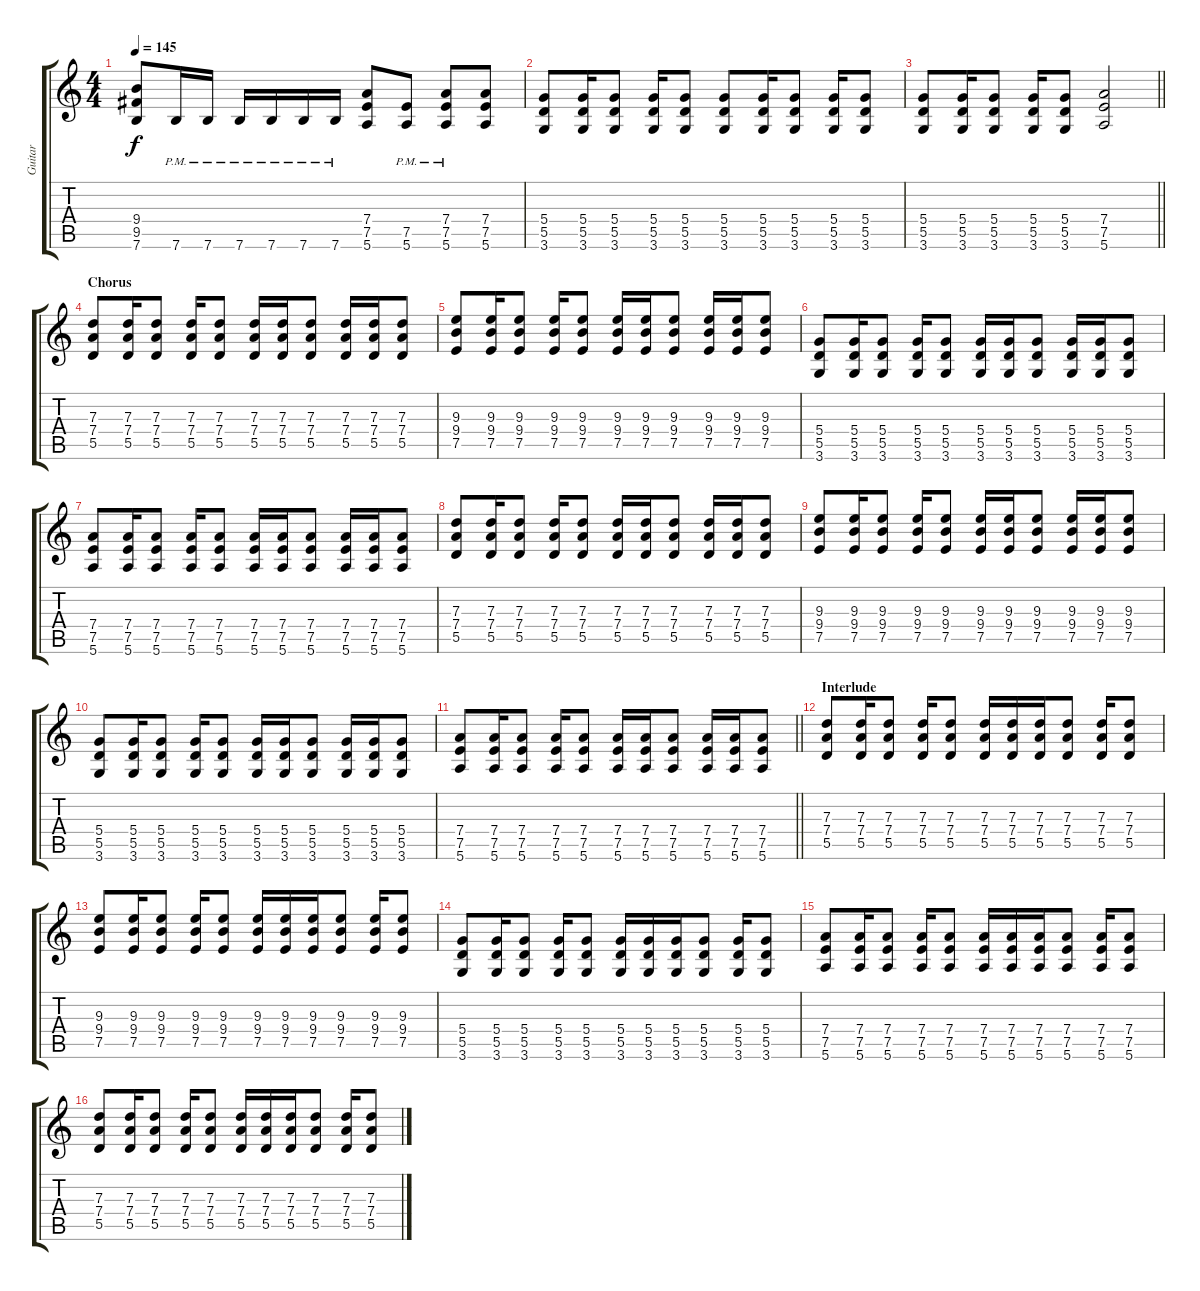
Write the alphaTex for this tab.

\track ("Guitar" "Guitar") {instrument distortionguitar}
\staff {score tabs}
\tuning (E4 B3 G3 D3 A2 E2) {hide}
\ts (4 4)
\tempo 145
\clef g2
\ks c
(9.4 9.5 7.6).8{dy f} 7.6{pm}.16 7.6{pm}.16 7.6{pm}.16 7.6{pm}.16 7.6{pm}.16 7.6{pm}.16 (7.4 7.5 5.6).8 (7.5{pm} 5.6).8 (7.4{pm} 7.5 5.6).8 (7.4 7.5 5.6).8 |
(5.4 5.5 3.6).8 (5.4 5.5 3.6).16 (5.4 5.5 3.6).8 (5.4 5.5 3.6).16 (5.4 5.5 3.6).8 (5.4 5.5 3.6).8 (5.4 5.5 3.6).16 (5.4 5.5 3.6).8 (5.4 5.5 3.6).16 (5.4 5.5 3.6).8 |
\barLineRight lightlight
(5.4 5.5 3.6).8 (5.4 5.5 3.6).16 (5.4 5.5 3.6).8 (5.4 5.5 3.6).16 (5.4 5.5 3.6).8 (7.4 7.5 5.6).2 |
\section ("" "Chorus")
(7.3 7.4 5.5).8 (7.3 7.4 5.5).16 (7.3 7.4 5.5).8 (7.3 7.4 5.5).16 (7.3 7.4 5.5).8 (7.3 7.4 5.5).16 (7.3 7.4 5.5).16 (7.3 7.4 5.5).8 (7.3 7.4 5.5).16 (7.3 7.4 5.5).16 (7.3 7.4 5.5).8 |
(9.3 9.4 7.5).8 (9.3 9.4 7.5).16 (9.3 9.4 7.5).8 (9.3 9.4 7.5).16 (9.3 9.4 7.5).8 (9.3 9.4 7.5).16 (9.3 9.4 7.5).16 (9.3 9.4 7.5).8 (9.3 9.4 7.5).16 (9.3 9.4 7.5).16 (9.3 9.4 7.5).8 |
(5.4 5.5 3.6).8 (5.4 5.5 3.6).16 (5.4 5.5 3.6).8 (5.4 5.5 3.6).16 (5.4 5.5 3.6).8 (5.4 5.5 3.6).16 (5.4 5.5 3.6).16 (5.4 5.5 3.6).8 (5.4 5.5 3.6).16 (5.4 5.5 3.6).16 (5.4 5.5 3.6).8 |
(7.4 7.5 5.6).8 (7.4 7.5 5.6).16 (7.4 7.5 5.6).8 (7.4 7.5 5.6).16 (7.4 7.5 5.6).8 (7.4 7.5 5.6).16 (7.4 7.5 5.6).16 (7.4 7.5 5.6).8 (7.4 7.5 5.6).16 (7.4 7.5 5.6).16 (7.4 7.5 5.6).8 |
(7.3 7.4 5.5).8 (7.3 7.4 5.5).16 (7.3 7.4 5.5).8 (7.3 7.4 5.5).16 (7.3 7.4 5.5).8 (7.3 7.4 5.5).16 (7.3 7.4 5.5).16 (7.3 7.4 5.5).8 (7.3 7.4 5.5).16 (7.3 7.4 5.5).16 (7.3 7.4 5.5).8 |
(9.3 9.4 7.5).8 (9.3 9.4 7.5).16 (9.3 9.4 7.5).8 (9.3 9.4 7.5).16 (9.3 9.4 7.5).8 (9.3 9.4 7.5).16 (9.3 9.4 7.5).16 (9.3 9.4 7.5).8 (9.3 9.4 7.5).16 (9.3 9.4 7.5).16 (9.3 9.4 7.5).8 |
(5.4 5.5 3.6).8 (5.4 5.5 3.6).16 (5.4 5.5 3.6).8 (5.4 5.5 3.6).16 (5.4 5.5 3.6).8 (5.4 5.5 3.6).16 (5.4 5.5 3.6).16 (5.4 5.5 3.6).8 (5.4 5.5 3.6).16 (5.4 5.5 3.6).16 (5.4 5.5 3.6).8 |
\barLineRight lightlight
(7.4 7.5 5.6).8 (7.4 7.5 5.6).16 (7.4 7.5 5.6).8 (7.4 7.5 5.6).16 (7.4 7.5 5.6).8 (7.4 7.5 5.6).16 (7.4 7.5 5.6).16 (7.4 7.5 5.6).8 (7.4 7.5 5.6).16 (7.4 7.5 5.6).16 (7.4 7.5 5.6).8 |
\section ("" "Interlude")
(7.3 7.4 5.5).8 (7.3 7.4 5.5).16 (7.3 7.4 5.5).8 (7.3 7.4 5.5).16 (7.3 7.4 5.5).8 (7.3 7.4 5.5).16 (7.3 7.4 5.5).16 (7.3 7.4 5.5).16 (7.3 7.4 5.5).8 (7.3 7.4 5.5).16 (7.3 7.4 5.5).8 |
(9.3 9.4 7.5).8 (9.3 9.4 7.5).16 (9.3 9.4 7.5).8 (9.3 9.4 7.5).16 (9.3 9.4 7.5).8 (9.3 9.4 7.5).16 (9.3 9.4 7.5).16 (9.3 9.4 7.5).16 (9.3 9.4 7.5).8 (9.3 9.4 7.5).16 (9.3 9.4 7.5).8 |
(5.4 5.5 3.6).8 (5.4 5.5 3.6).16 (5.4 5.5 3.6).8 (5.4 5.5 3.6).16 (5.4 5.5 3.6).8 (5.4 5.5 3.6).16 (5.4 5.5 3.6).16 (5.4 5.5 3.6).16 (5.4 5.5 3.6).8 (5.4 5.5 3.6).16 (5.4 5.5 3.6).8 |
(7.4 7.5 5.6).8 (7.4 7.5 5.6).16 (7.4 7.5 5.6).8 (7.4 7.5 5.6).16 (7.4 7.5 5.6).8 (7.4 7.5 5.6).16 (7.4 7.5 5.6).16 (7.4 7.5 5.6).16 (7.4 7.5 5.6).8 (7.4 7.5 5.6).16 (7.4 7.5 5.6).8 |
(7.3 7.4 5.5).8 (7.3 7.4 5.5).16 (7.3 7.4 5.5).8 (7.3 7.4 5.5).16 (7.3 7.4 5.5).8 (7.3 7.4 5.5).16 (7.3 7.4 5.5).16 (7.3 7.4 5.5).16 (7.3 7.4 5.5).8 (7.3 7.4 5.5).16 (7.3 7.4 5.5).8
